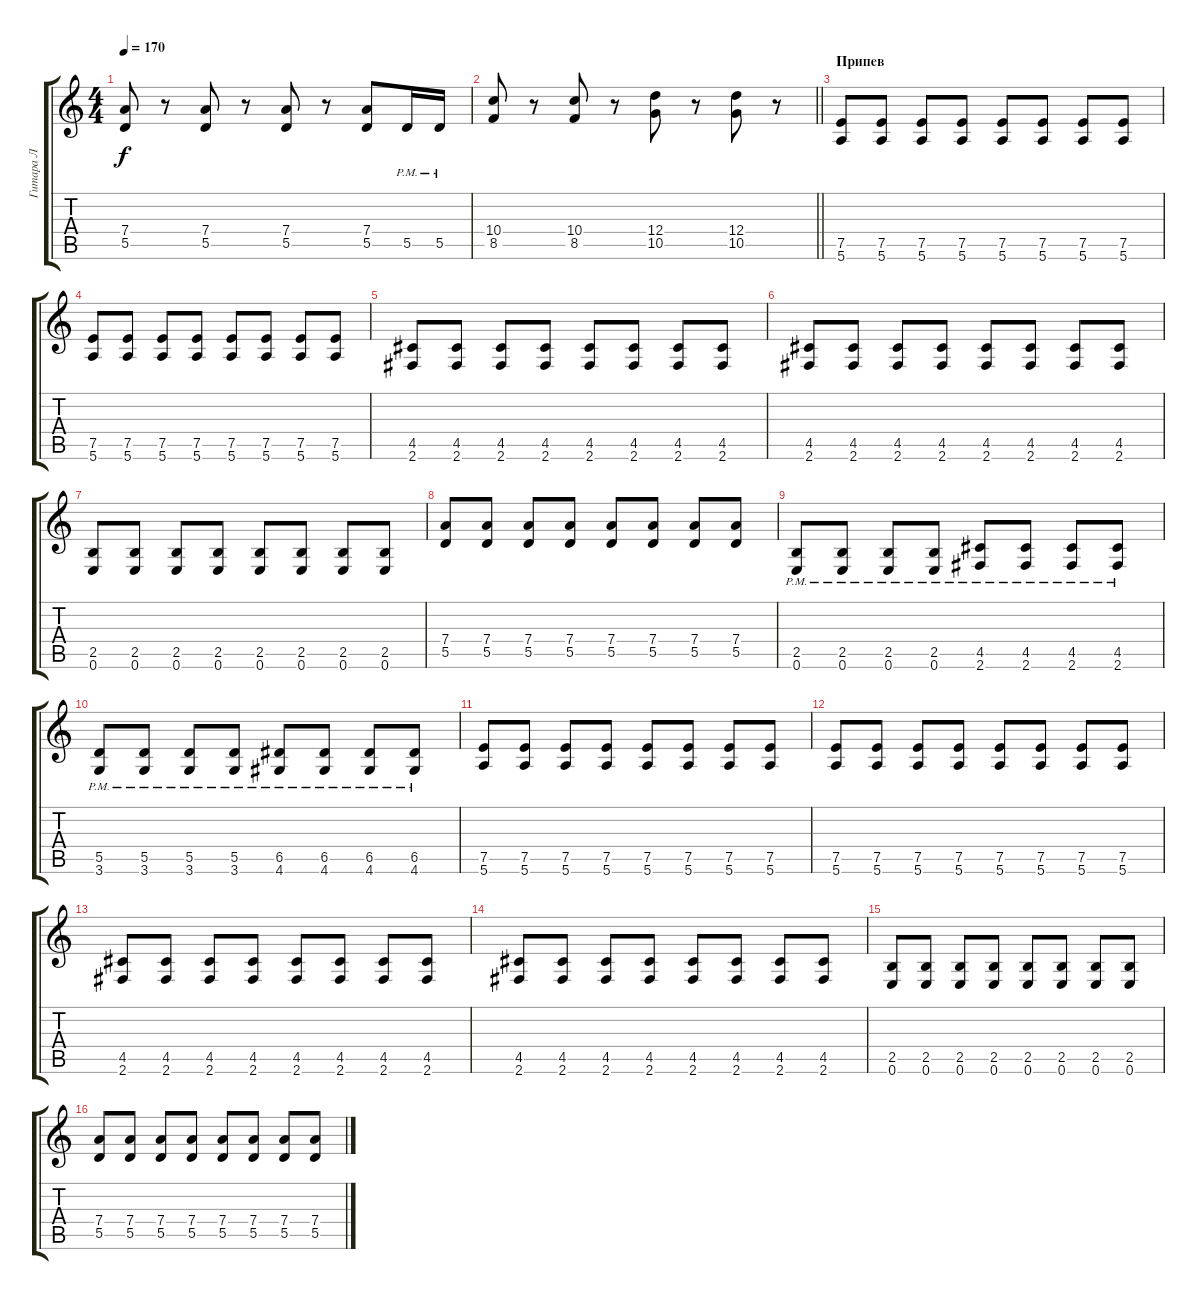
\track ("Гитара Л" "Гитара Л") {instrument distortionguitar}
\staff {score tabs}
\tuning (E4 B3 G3 D3 A2 E2) {hide}
\ts (4 4)
\tempo 170
\clef g2
\ks c
(7.4 5.5).8{dy f} r.8 (7.4 5.5).8 r.8 (7.4 5.5).8 r.8 (7.4 5.5).8 5.5{pm}.16 5.5{pm}.16 |
\barLineRight lightlight
(10.4 8.5).8 r.8 (10.4 8.5).8 r.8 (12.4 10.5).8 r.8 (12.4 10.5).8 r.8 |
\section ("" "Припев")
(7.5 5.6).8 (7.5 5.6).8 (7.5 5.6).8 (7.5 5.6).8 (7.5 5.6).8 (7.5 5.6).8 (7.5 5.6).8 (7.5 5.6).8 |
(7.5 5.6).8 (7.5 5.6).8 (7.5 5.6).8 (7.5 5.6).8 (7.5 5.6).8 (7.5 5.6).8 (7.5 5.6).8 (7.5 5.6).8 |
(4.5 2.6).8 (4.5 2.6).8 (4.5 2.6).8 (4.5 2.6).8 (4.5 2.6).8 (4.5 2.6).8 (4.5 2.6).8 (4.5 2.6).8 |
(4.5 2.6).8 (4.5 2.6).8 (4.5 2.6).8 (4.5 2.6).8 (4.5 2.6).8 (4.5 2.6).8 (4.5 2.6).8 (4.5 2.6).8 |
(2.5 0.6).8 (2.5 0.6).8 (2.5 0.6).8 (2.5 0.6).8 (2.5 0.6).8 (2.5 0.6).8 (2.5 0.6).8 (2.5 0.6).8 |
(7.4 5.5).8 (7.4 5.5).8 (7.4 5.5).8 (7.4 5.5).8 (7.4 5.5).8 (7.4 5.5).8 (7.4 5.5).8 (7.4 5.5).8 |
(2.5{pm} 0.6{pm}).8 (2.5{pm} 0.6{pm}).8 (2.5{pm} 0.6{pm}).8 (2.5{pm} 0.6{pm}).8 (4.5{pm} 2.6{pm}).8 (4.5{pm} 2.6{pm}).8 (4.5{pm} 2.6{pm}).8 (4.5{pm} 2.6{pm}).8 |
(5.5{pm} 3.6{pm}).8 (5.5{pm} 3.6{pm}).8 (5.5{pm} 3.6{pm}).8 (5.5{pm} 3.6{pm}).8 (6.5{pm} 4.6{pm}).8 (6.5{pm} 4.6{pm}).8 (6.5{pm} 4.6{pm}).8 (6.5{pm} 4.6{pm}).8 |
(7.5 5.6).8 (7.5 5.6).8 (7.5 5.6).8 (7.5 5.6).8 (7.5 5.6).8 (7.5 5.6).8 (7.5 5.6).8 (7.5 5.6).8 |
(7.5 5.6).8 (7.5 5.6).8 (7.5 5.6).8 (7.5 5.6).8 (7.5 5.6).8 (7.5 5.6).8 (7.5 5.6).8 (7.5 5.6).8 |
(4.5 2.6).8 (4.5 2.6).8 (4.5 2.6).8 (4.5 2.6).8 (4.5 2.6).8 (4.5 2.6).8 (4.5 2.6).8 (4.5 2.6).8 |
(4.5 2.6).8 (4.5 2.6).8 (4.5 2.6).8 (4.5 2.6).8 (4.5 2.6).8 (4.5 2.6).8 (4.5 2.6).8 (4.5 2.6).8 |
(2.5 0.6).8 (2.5 0.6).8 (2.5 0.6).8 (2.5 0.6).8 (2.5 0.6).8 (2.5 0.6).8 (2.5 0.6).8 (2.5 0.6).8 |
(7.4 5.5).8 (7.4 5.5).8 (7.4 5.5).8 (7.4 5.5).8 (7.4 5.5).8 (7.4 5.5).8 (7.4 5.5).8 (7.4 5.5).8
